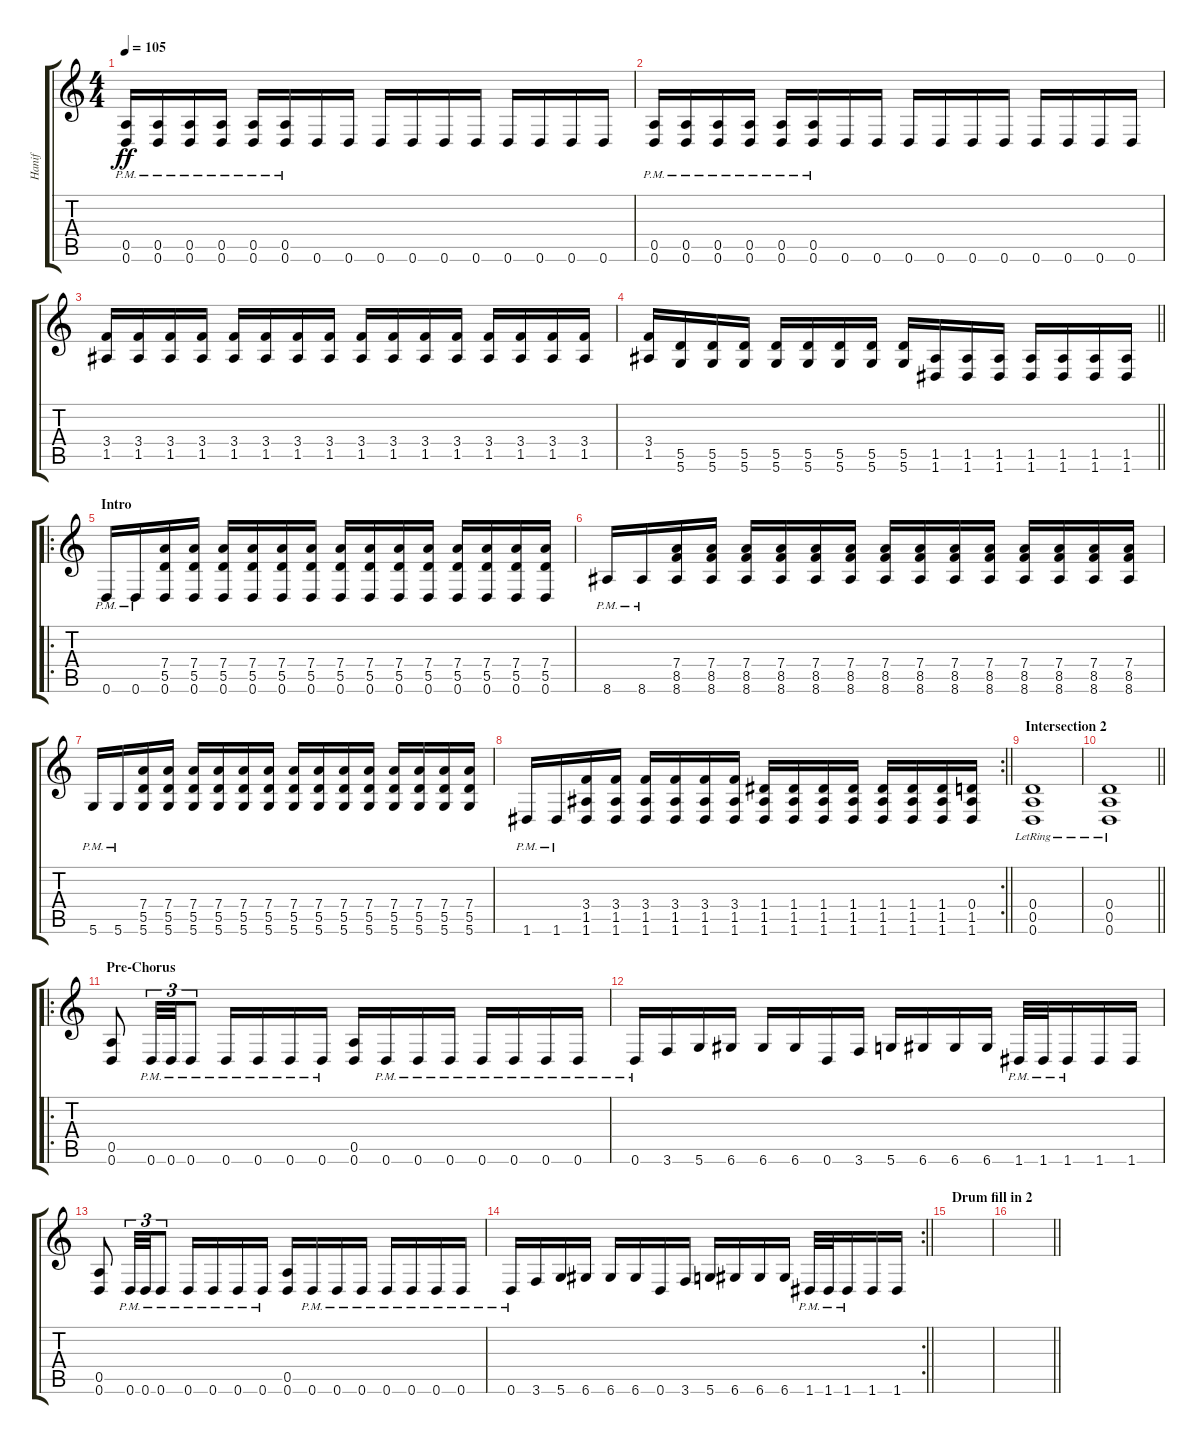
\track ("Hanif" "Hanif") {instrument distortionguitar}
\staff {score tabs}
\tuning (E4 B3 G3 D3 A2 D2) {hide}
\ts (4 4)
\tempo 105
\clef g2
\ks c
(0.5{pm} 0.6{pm}).16{dy ff} (0.5{pm} 0.6{pm}).16 (0.5{pm} 0.6{pm}).16 (0.5{pm} 0.6{pm}).16 (0.5{pm} 0.6{pm}).16 (0.5{pm} 0.6{pm}).16 0.6.16 0.6.16 0.6.16 0.6.16 0.6.16 0.6.16 0.6.16 0.6.16 0.6.16 0.6.16 |
(0.5{pm} 0.6{pm}).16 (0.5{pm} 0.6{pm}).16 (0.5{pm} 0.6{pm}).16 (0.5{pm} 0.6{pm}).16 (0.5{pm} 0.6{pm}).16 (0.5{pm} 0.6{pm}).16 0.6.16 0.6.16 0.6.16 0.6.16 0.6.16 0.6.16 0.6.16 0.6.16 0.6.16 0.6.16 |
(3.4 1.5).16 (3.4 1.5).16 (3.4 1.5).16 (3.4 1.5).16 (3.4 1.5).16 (3.4 1.5).16 (3.4 1.5).16 (3.4 1.5).16 (3.4 1.5).16 (3.4 1.5).16 (3.4 1.5).16 (3.4 1.5).16 (3.4 1.5).16 (3.4 1.5).16 (3.4 1.5).16 (3.4 1.5).16 |
\barLineRight lightlight
(3.4 1.5).16 (5.5 5.6).16 (5.5 5.6).16 (5.5 5.6).16 (5.5 5.6).16 (5.5 5.6).16 (5.5 5.6).16 (5.5 5.6).16 (5.5 5.6).16 (1.5 1.6).16 (1.5 1.6).16 (1.5 1.6).16 (1.5 1.6).16 (1.5 1.6).16 (1.5 1.6).16 (1.5 1.6).16 |
\ro
\section ("" "Intro")
0.6{pm}.16 0.6{pm}.16 (7.4 5.5 0.6).16 (7.4 5.5 0.6).16 (7.4 5.5 0.6).16 (7.4 5.5 0.6).16 (7.4 5.5 0.6).16 (7.4 5.5 0.6).16 (7.4 5.5 0.6).16 (7.4 5.5 0.6).16 (7.4 5.5 0.6).16 (7.4 5.5 0.6).16 (7.4 5.5 0.6).16 (7.4 5.5 0.6).16 (7.4 5.5 0.6).16 (7.4 5.5 0.6).16 |
8.6{pm}.16 8.6{pm}.16 (7.4 8.5 8.6).16 (7.4 8.5 8.6).16 (7.4 8.5 8.6).16 (7.4 8.5 8.6).16 (7.4 8.5 8.6).16 (7.4 8.5 8.6).16 (7.4 8.5 8.6).16 (7.4 8.5 8.6).16 (7.4 8.5 8.6).16 (7.4 8.5 8.6).16 (7.4 8.5 8.6).16 (7.4 8.5 8.6).16 (7.4 8.5 8.6).16 (7.4 8.5 8.6).16 |
5.6{pm}.16 5.6{pm}.16 (7.4 5.5 5.6).16 (7.4 5.5 5.6).16 (7.4 5.5 5.6).16 (7.4 5.5 5.6).16 (7.4 5.5 5.6).16 (7.4 5.5 5.6).16 (7.4 5.5 5.6).16 (7.4 5.5 5.6).16 (7.4 5.5 5.6).16 (7.4 5.5 5.6).16 (7.4 5.5 5.6).16 (7.4 5.5 5.6).16 (7.4 5.5 5.6).16 (7.4 5.5 5.6).16 |
\rc 2
\barLineRight lightlight
1.6{pm}.16 1.6{pm}.16 (3.4 1.5 1.6).16 (3.4 1.5 1.6).16 (3.4 1.5 1.6).16 (3.4 1.5 1.6).16 (3.4 1.5 1.6).16 (3.4 1.5 1.6).16 (1.4 1.5 1.6).16 (1.4 1.5 1.6).16 (1.4 1.5 1.6).16 (1.4 1.5 1.6).16 (1.4 1.5 1.6).16 (1.4 1.5 1.6).16 (1.4 1.5 1.6).16 (0.4 1.5 1.6).16 |
\section ("" "Intersection 2")
(0.4{lr} 0.5{lr} 0.6{lr}).1 |
\barLineRight lightlight
(0.4{lr} 0.5{lr} 0.6{lr}).1 |
\ro
\section ("" "Pre-Chorus")
(0.5 0.6).8 0.6{pm}.32{tu (3 2)} 0.6{pm}.32{tu (3 2)} 0.6{pm}.8{tu (3 2)} 0.6{pm}.16 0.6{pm}.16 0.6{pm}.16 0.6{pm}.16 (0.5 0.6).16 0.6{pm}.16 0.6{pm}.16 0.6{pm}.16 0.6{pm}.16 0.6{pm}.16 0.6{pm}.16 0.6{pm}.16 |
0.6{pm}.16 3.6.16 5.6.16 6.6.16 6.6.16 6.6.16 0.6.16 3.6.16 5.6.16 6.6.16 6.6.16 6.6.16 1.6{pm}.32 1.6{pm}.32 1.6{pm}.16 1.6.16 1.6.16 |
(0.5 0.6).8 0.6{pm}.32{tu (3 2)} 0.6{pm}.32{tu (3 2)} 0.6{pm}.8{tu (3 2)} 0.6{pm}.16 0.6{pm}.16 0.6{pm}.16 0.6{pm}.16 (0.5 0.6).16 0.6{pm}.16 0.6{pm}.16 0.6{pm}.16 0.6{pm}.16 0.6{pm}.16 0.6{pm}.16 0.6{pm}.16 |
\rc 2
\barLineRight lightlight
0.6{pm}.16 3.6.16 5.6.16 6.6.16 6.6.16 6.6.16 0.6.16 3.6.16 5.6.16 6.6.16 6.6.16 6.6.16 1.6{pm}.32 1.6{pm}.32 1.6{pm}.16 1.6.16 1.6.16 |
\section ("" "Drum fill in 2")
|
\barLineRight lightlight
